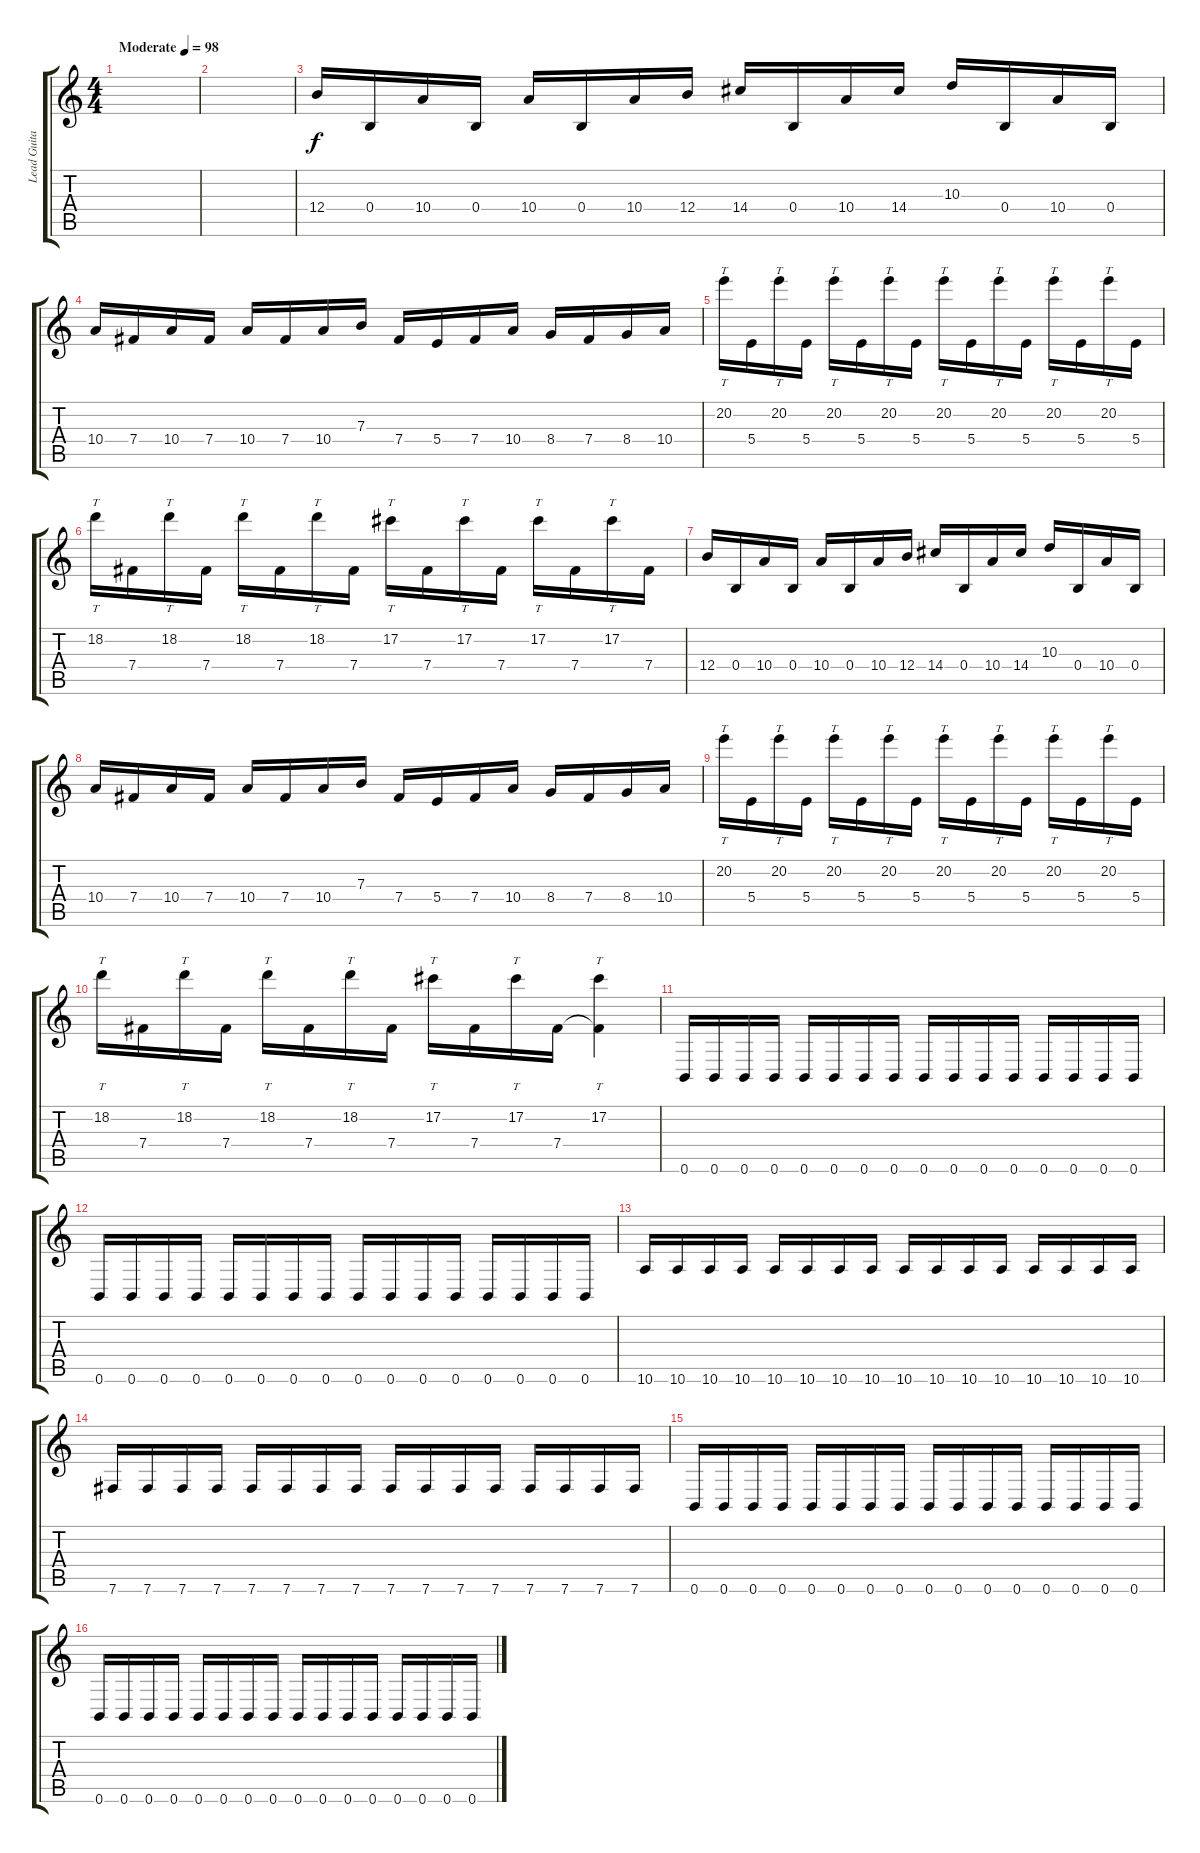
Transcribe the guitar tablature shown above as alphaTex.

\track ("Lead Guitar" "Lead Guita") {instrument distortionguitar}
\staff {score tabs}
\tuning (Db4 Ab3 E3 B2 Gb2 B1) {hide}
\ts (4 4)
\tempo (98 "Moderate")
\clef g2
\ks c
|
|
12.4.16{volume 0 instrument electricguitarclean} 0.4.16{volume 16} 10.4.16 0.4.16 10.4.16 0.4.16 10.4.16 12.4.16 14.4.16 0.4.16 10.4.16 14.4.16 10.3.16 0.4.16 10.4.16 0.4.16 |
10.4.16 7.4.16 10.4.16 7.4.16 10.4.16 7.4.16 10.4.16 7.3.16 7.4.16 5.4.16 7.4.16 10.4.16 8.4.16 7.4.16 8.4.16 10.4.16 |
20.2.16{tt} 5.4.16 20.2.16{tt} 5.4.16 20.2.16{tt} 5.4.16 20.2.16{tt} 5.4.16 20.2.16{tt} 5.4.16 20.2.16{tt} 5.4.16 20.2.16{tt} 5.4.16 20.2.16{tt} 5.4.16 |
18.2.16{tt} 7.4.16 18.2.16{tt} 7.4.16 18.2.16{tt} 7.4.16 18.2.16{tt} 7.4.16 17.2.16{tt} 7.4.16 17.2.16{tt} 7.4.16 17.2.16{tt} 7.4.16 17.2.16{tt} 7.4.16 |
12.4.16 0.4.16 10.4.16 0.4.16 10.4.16 0.4.16 10.4.16 12.4.16 14.4.16 0.4.16 10.4.16 14.4.16 10.3.16 0.4.16 10.4.16 0.4.16 |
10.4.16 7.4.16 10.4.16 7.4.16 10.4.16 7.4.16 10.4.16 7.3.16 7.4.16 5.4.16 7.4.16 10.4.16 8.4.16 7.4.16 8.4.16 10.4.16 |
20.2.16{tt} 5.4.16 20.2.16{tt} 5.4.16 20.2.16{tt} 5.4.16 20.2.16{tt} 5.4.16 20.2.16{tt} 5.4.16 20.2.16{tt} 5.4.16 20.2.16{tt} 5.4.16 20.2.16{tt} 5.4.16 |
18.2.16{tt} 7.4.16 18.2.16{tt} 7.4.16 18.2.16{tt} 7.4.16 18.2.16{tt} 7.4.16 17.2.16{tt} 7.4.16 17.2.16{tt} 7.4.16 (17.2 7.4{t}).4{tt} |
0.6.16{dy f instrument distortionguitar} 0.6.16 0.6.16 0.6.16 0.6.16 0.6.16 0.6.16 0.6.16 0.6.16 0.6.16 0.6.16 0.6.16 0.6.16 0.6.16 0.6.16 0.6.16 |
0.6.16 0.6.16 0.6.16 0.6.16 0.6.16 0.6.16 0.6.16 0.6.16 0.6.16 0.6.16 0.6.16 0.6.16 0.6.16 0.6.16 0.6.16 0.6.16 |
10.6.16 10.6.16 10.6.16 10.6.16 10.6.16 10.6.16 10.6.16 10.6.16 10.6.16 10.6.16 10.6.16 10.6.16 10.6.16 10.6.16 10.6.16 10.6.16 |
7.6.16 7.6.16 7.6.16 7.6.16 7.6.16 7.6.16 7.6.16 7.6.16 7.6.16 7.6.16 7.6.16 7.6.16 7.6.16 7.6.16 7.6.16 7.6.16 |
0.6.16 0.6.16 0.6.16 0.6.16 0.6.16 0.6.16 0.6.16 0.6.16 0.6.16 0.6.16 0.6.16 0.6.16 0.6.16 0.6.16 0.6.16 0.6.16 |
0.6.16 0.6.16 0.6.16 0.6.16 0.6.16 0.6.16 0.6.16 0.6.16 0.6.16 0.6.16 0.6.16 0.6.16 0.6.16 0.6.16 0.6.16 0.6.16
